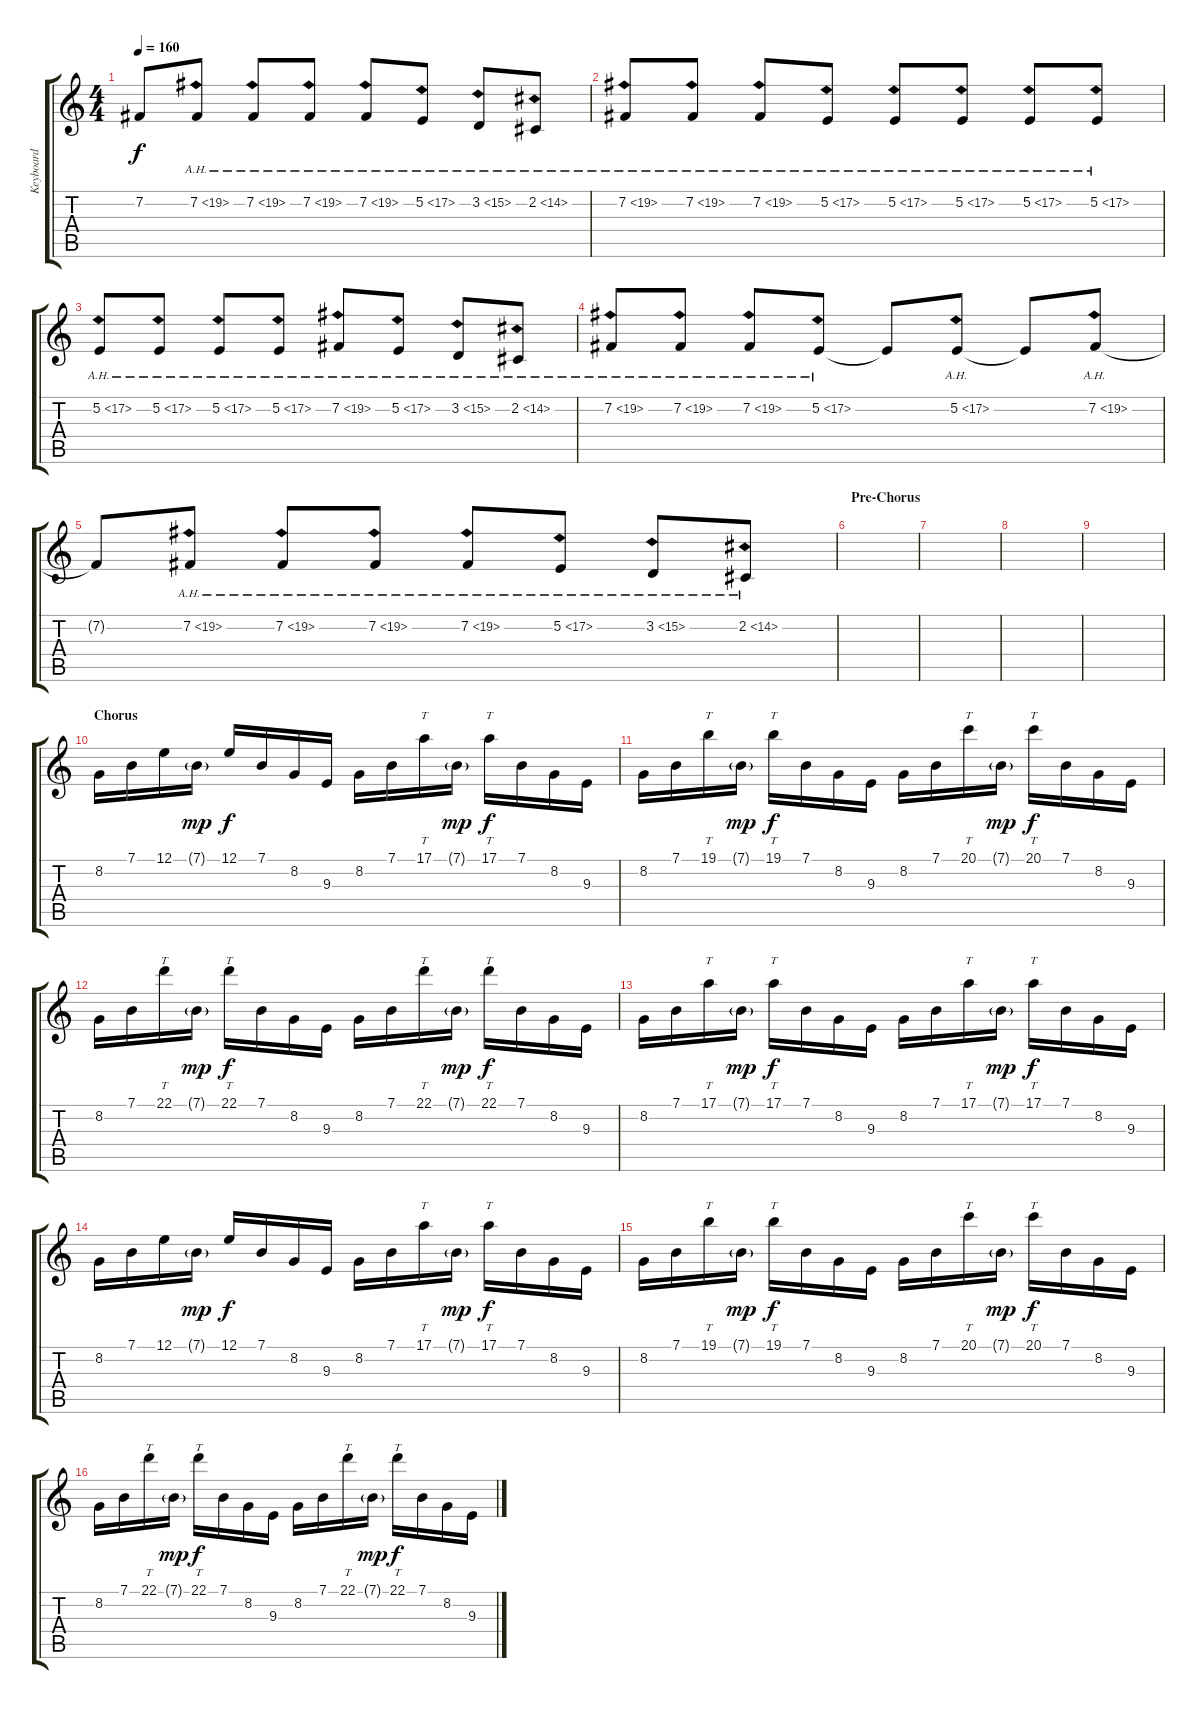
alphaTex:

\track ("Keyboard" "Keyboard") {instrument choiraahs}
\staff {score tabs}
\tuning (E4 B3 G3 D3 A2 E2) {hide}
\ts (4 4)
\tempo 160
\clef g2
\ks c
7.2{t}.8{dy f} 7.2{ah 12}.8 7.2{ah 12}.8 7.2{ah 12}.8 7.2{ah 12}.8 5.2{ah 12}.8 3.2{ah 12}.8 2.2{ah 12}.8 |
7.2{ah 12}.8 7.2{ah 12}.8 7.2{ah 12}.8 5.2{ah 12}.8 5.2{ah 12}.8 5.2{ah 12}.8 5.2{ah 12}.8 5.2{ah 12}.8 |
5.2{ah 12}.8 5.2{ah 12}.8 5.2{ah 12}.8 5.2{ah 12}.8 7.2{ah 12}.8 5.2{ah 12}.8 3.2{ah 12}.8 2.2{ah 12}.8 |
7.2{ah 12}.8 7.2{ah 12}.8 7.2{ah 12}.8 5.2{ah 12}.8 5.2{t}.8 5.2{ah 12}.8 5.2{t}.8 7.2{ah 12}.8 |
7.2{t}.8 7.2{ah 12}.8 7.2{ah 12}.8 7.2{ah 12}.8 7.2{ah 12}.8 5.2{ah 12}.8 3.2{ah 12}.8 2.2{ah 12}.8 |
\section ("" "Pre-Chorus")
|
|
|
|
\section ("" "Chorus")
8.2.16{volume 14 instrument harpsichord} 7.1.16 12.1.16 7.1{g}.16{dy mp} 12.1.16{dy f} 7.1.16 8.2.16 9.3.16 8.2.16 7.1.16 17.1.16{tt} 7.1{g}.16{dy mp} 17.1.16{tt dy f} 7.1.16 8.2.16 9.3.16 |
8.2.16 7.1.16 19.1.16{tt} 7.1{g}.16{dy mp} 19.1.16{tt dy f} 7.1.16 8.2.16 9.3.16 8.2.16 7.1.16 20.1.16{tt} 7.1{g}.16{dy mp} 20.1.16{tt dy f} 7.1.16 8.2.16 9.3.16 |
8.2.16 7.1.16 22.1.16{tt} 7.1{g}.16{dy mp} 22.1.16{tt dy f} 7.1.16 8.2.16 9.3.16 8.2.16 7.1.16 22.1.16{tt} 7.1{g}.16{dy mp} 22.1.16{tt dy f} 7.1.16 8.2.16 9.3.16 |
8.2.16 7.1.16 17.1.16{tt} 7.1{g}.16{dy mp} 17.1.16{tt dy f} 7.1.16 8.2.16 9.3.16 8.2.16 7.1.16 17.1.16{tt} 7.1{g}.16{dy mp} 17.1.16{tt dy f} 7.1.16 8.2.16 9.3.16 |
8.2.16 7.1.16 12.1.16 7.1{g}.16{dy mp} 12.1.16{dy f} 7.1.16 8.2.16 9.3.16 8.2.16 7.1.16 17.1.16{tt} 7.1{g}.16{dy mp} 17.1.16{tt dy f} 7.1.16 8.2.16 9.3.16 |
8.2.16 7.1.16 19.1.16{tt} 7.1{g}.16{dy mp} 19.1.16{tt dy f} 7.1.16 8.2.16 9.3.16 8.2.16 7.1.16 20.1.16{tt} 7.1{g}.16{dy mp} 20.1.16{tt dy f} 7.1.16 8.2.16 9.3.16 |
8.2.16 7.1.16 22.1.16{tt} 7.1{g}.16{dy mp} 22.1.16{tt dy f} 7.1.16 8.2.16 9.3.16 8.2.16 7.1.16 22.1.16{tt} 7.1{g}.16{dy mp} 22.1.16{tt dy f} 7.1.16 8.2.16 9.3.16
